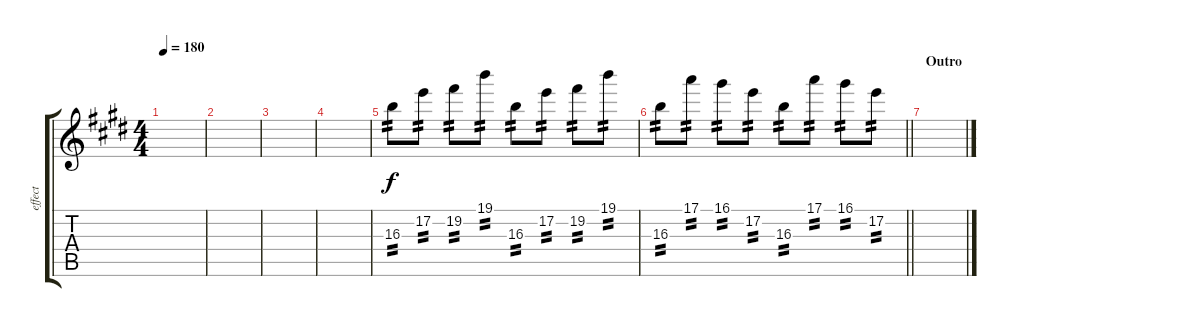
\track ("effect" "effect") {instrument electricguitarjazz}
\staff {score tabs}
\tuning (E4 B3 G3 D3 A2 E2) {hide}
\ts (4 4)
\tempo 180
\clef g2
\ks e
|
|
|
|
16.3.8{tp 2} 17.2.8{tp 2} 19.2.8{tp 2} 19.1.8{tp 2} 16.3.8{tp 2} 17.2.8{tp 2} 19.2.8{tp 2} 19.1.8{tp 2} |
\barLineRight lightlight
16.3.8{tp 2} 17.1.8{tp 2} 16.1.8{tp 2} 17.2.8{tp 2} 16.3.8{tp 2} 17.1.8{tp 2} 16.1.8{tp 2} 17.2.8{tp 2} |
\section ("" "Outro")
